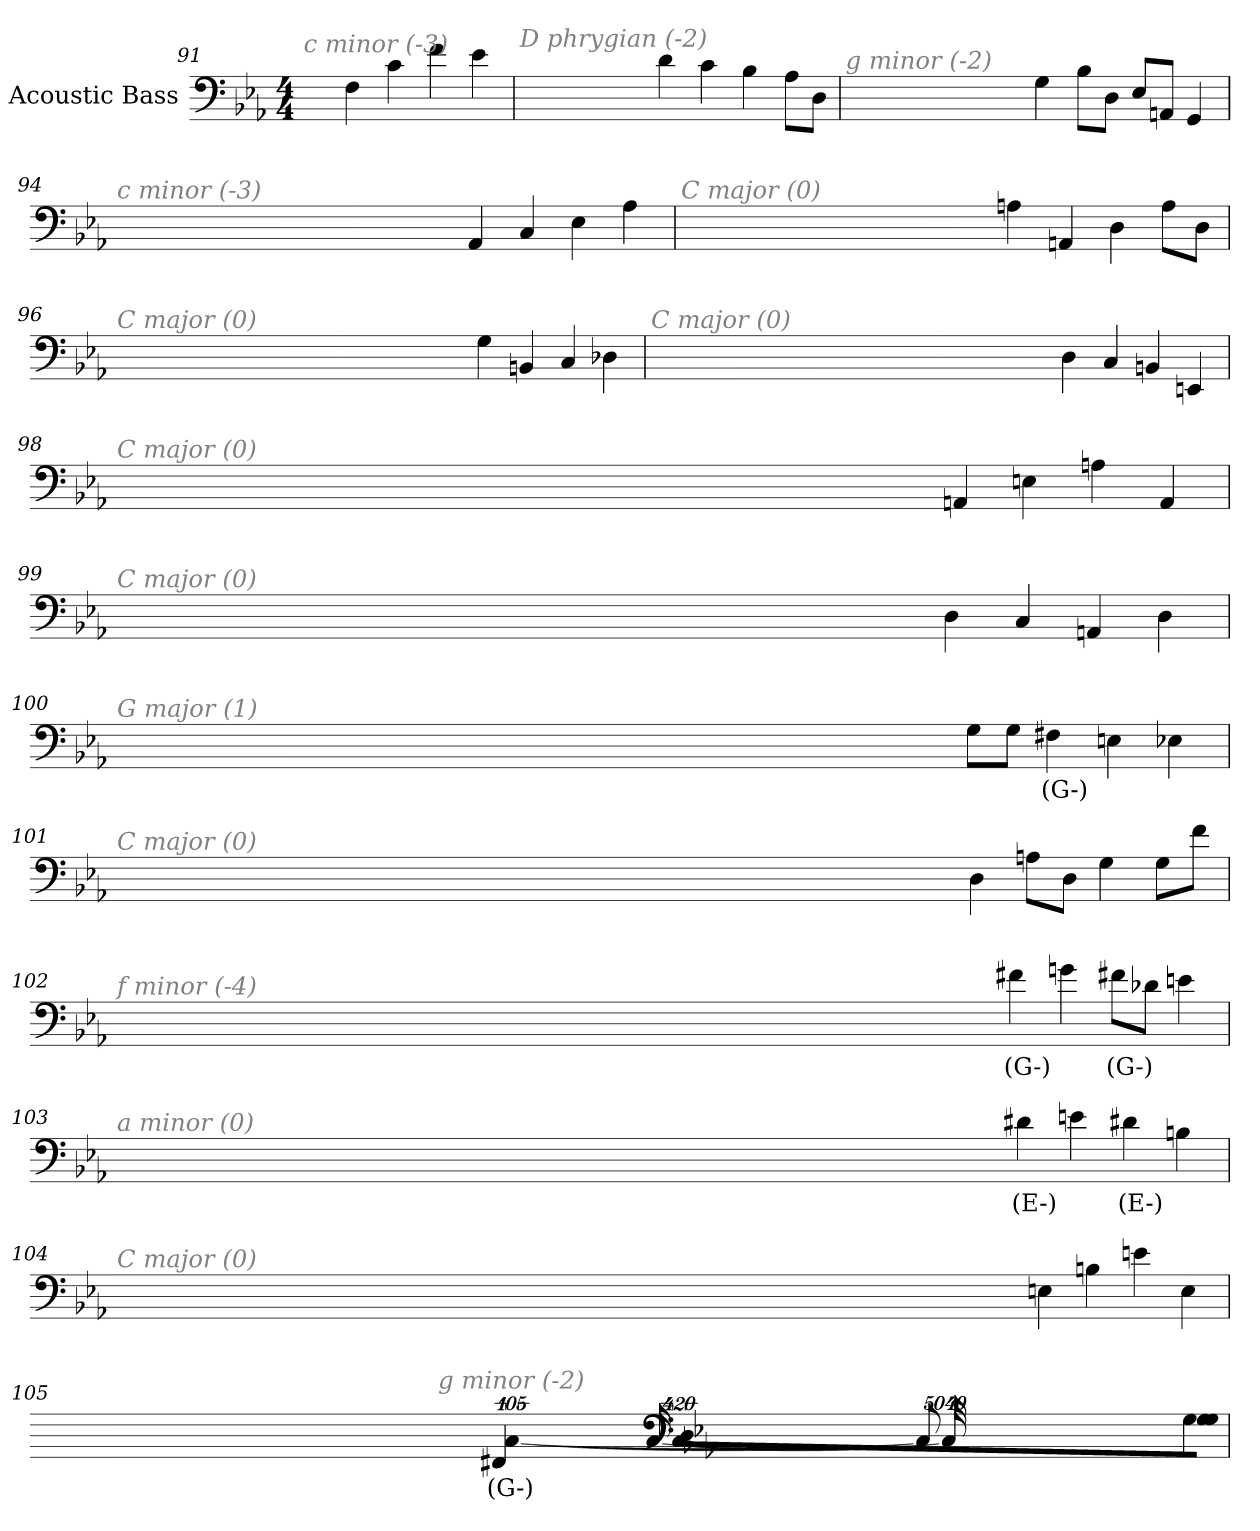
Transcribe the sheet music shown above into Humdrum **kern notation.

**kern	**text
*part1	*part1
*staff1	*staff1
*I"Acoustic Bass	*
*clefF4	*
*ITrd7c12	*
*k[b-e-a-]	*
*E-:	*
*M4/4	*
=91	=91
!LO:TX:i:color=#808080:t=c minor (-3)	!
4FF	.
4C	.
4F	.
4E-	.
=92	=92
!LO:TX:i:color=#808080:t=D phrygian (-2)	!
4D	.
4C	.
4BB-	.
8AA-L	.
8DDJ	.
=93	=93
!LO:TX:i:color=#808080:t=g minor (-2)	!
4GG	.
8BB-L	.
8DDJ	.
8EE-L	.
8AAAnJ	.
4GGG	.
=94	=94
!LO:TX:i:color=#808080:t=c minor (-3)	!
4AAA-	.
4CC	.
4EE-	.
4AA-	.
=95	=95
!LO:TX:i:color=#808080:t=C major (0)	!
4AAn	.
4AAAn	.
4DD	.
8AAL	.
8DDJ	.
=96	=96
!LO:TX:i:color=#808080:t=C major (0)	!
4GG	.
4BBBn	.
4CC	.
4DD-X	.
=97	=97
!LO:TX:i:color=#808080:t=C major (0)	!
4DD	.
4CC	.
4BBBn	.
4EEEn	.
=98	=98
!LO:TX:i:color=#808080:t=C major (0)	!
4AAAn	.
4EEn	.
4AAn	.
4AAA	.
=99	=99
!LO:TX:i:color=#808080:t=C major (0)	!
4DD	.
4CC	.
4AAAn	.
4DD	.
=100	=100
!LO:TX:i:color=#808080:t=G major (1)	!
8GGL	.
8GGJ	.
4FF#Xi	(G-)
4EEn	.
4EE-X	.
=101	=101
!LO:TX:i:color=#808080:t=C major (0)	!
4DD	.
8AAnL	.
8DDJ	.
4GG	.
8GGL	.
8FJ	.
=102	=102
!LO:TX:i:color=#808080:t=f minor (-4)	!
4F#Xi	(G-)
4Gn	.
8F#XiL	(G-)
8D-XJ	.
4En	.
=103	=103
!LO:TX:i:color=#808080:t=a minor (0)	!
4D#Xi	(E-)
4En	.
4D#Xi	(E-)
4BBn	.
=104	=104
!LO:TX:i:color=#808080:t=C major (0)	!
4EEn	.
4BBn	.
4En	.
4EE	.
=105	=105
!LO:TX:i:color=#808080:t=g minor (-2)	!
4GG	.
!LO:N:vis=8	!
40320%3347GGL	.
!LO:N:vis=8	!
40320%3347GG	.
!LO:N:vis=8	!
40320%3347DDJ	.
!LO:N:vis=1024	!
[13440%13CC	.
8CC_	.
16CC_	.
32CC_	.
!LO:N:vis=1024%31	!
13440%407CC]	.
4FFF#Xi	(G-)
=	=
*-	*-
